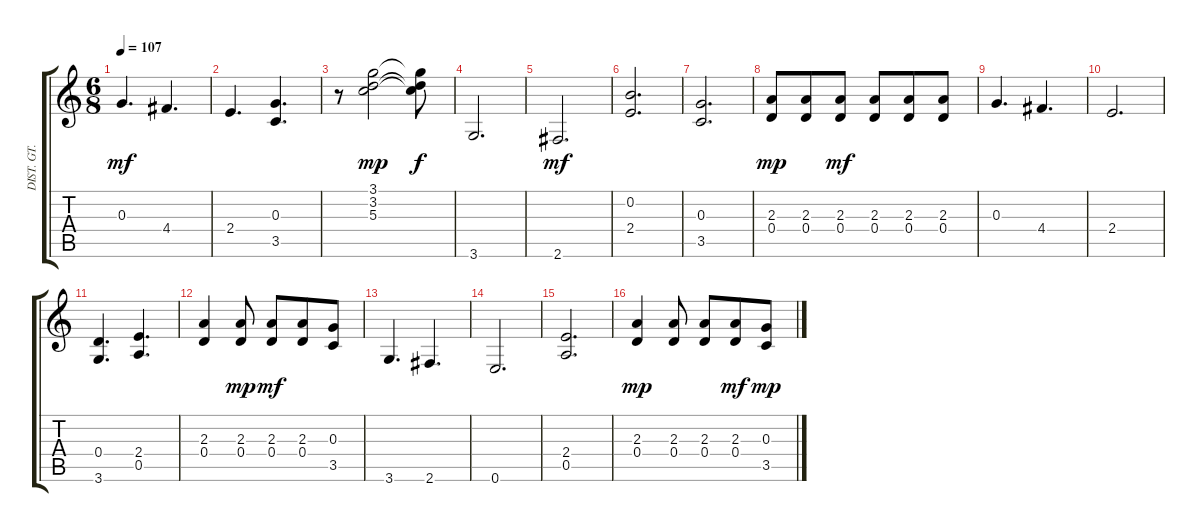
\track ("DIST. GT." "DIST. GT.") {instrument distortionguitar}
\staff {score tabs}
\tuning (E4 B3 G3 D3 A2 E2) {hide}
\ts (6 8)
\tempo 107
\clef g2
\ks c
0.3.4{d dy mf} 4.4.4{d} |
2.4.4{d} (0.3 3.5).4{d} |
r.8 (3.1 3.2 5.3).2{dy mp} (3.1{t} 3.2{t} 5.3{t}).8{dy f} |
3.6.2{d} |
2.6.2{d dy mf} |
(0.2 2.4).2{d} |
(0.3 3.5).2{d} |
(2.3 0.4).8{dy mp} (2.3 0.4).8 (2.3 0.4).8{dy mf} (2.3 0.4).8 (2.3 0.4).8 (2.3 0.4).8 |
0.3.4{d} 4.4.4{d} |
2.4.2{d} |
(0.4 3.6).4{d} (2.4 0.5).4{d} |
(2.3 0.4).4 (2.3 0.4).8{dy mp} (2.3 0.4).8{dy mf} (2.3 0.4).8 (0.3 3.5).8 |
3.6.4{d} 2.6.4{d} |
0.6.2{d} |
(2.4 0.5).2{d} |
(2.3 0.4).4{dy mp} (2.3 0.4).8 (2.3 0.4).8 (2.3 0.4).8{dy mf} (0.3 3.5).8{dy mp}
